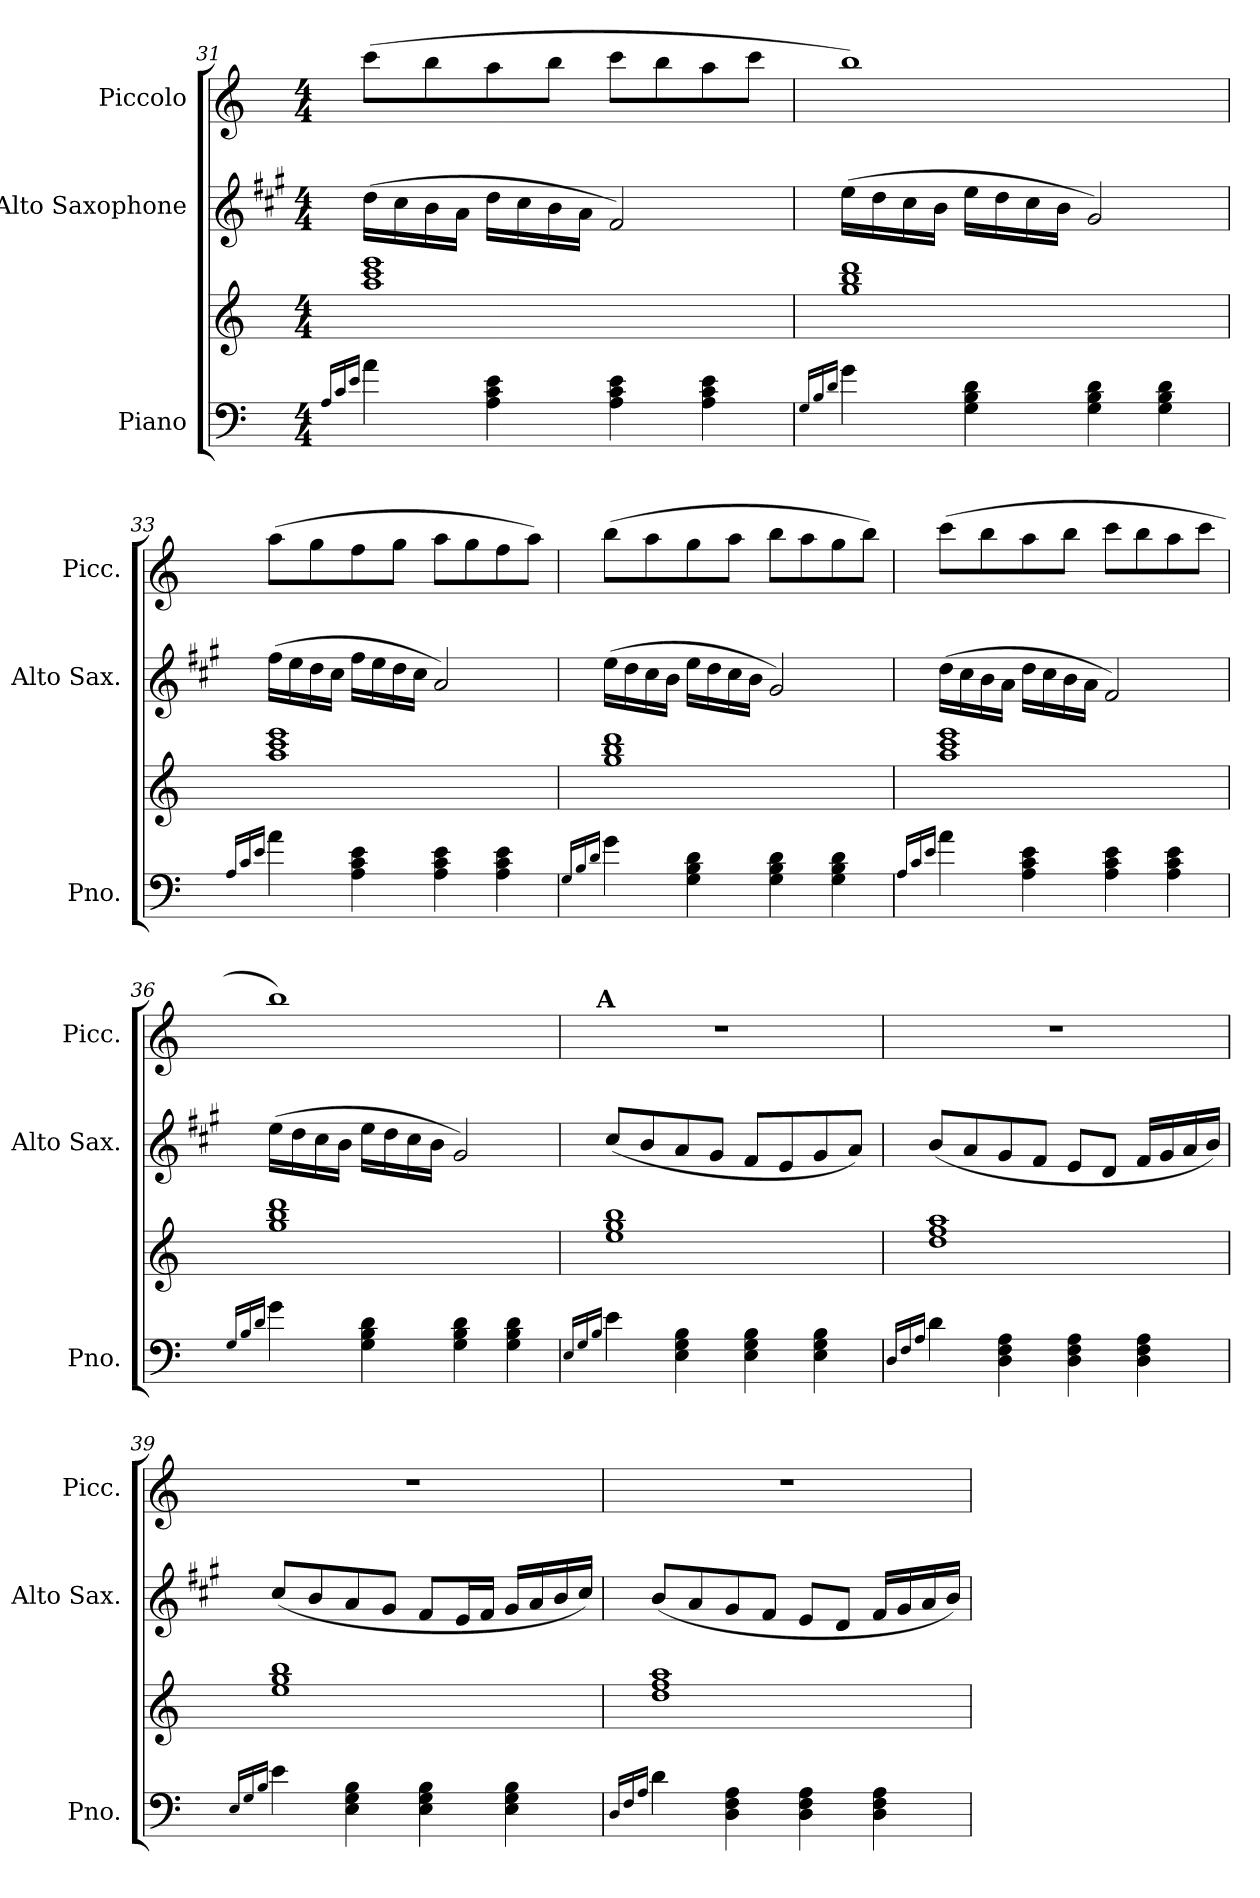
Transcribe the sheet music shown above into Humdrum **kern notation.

**kern	**kern	**kern	**kern
*part3	*part3	*part2	*part1
*staff4	*staff3	*staff2	*staff1
*I"Piano	*	*I"Alto Saxophone	*I"Piccolo
*I'Pno.	*	*I'Alto Sax.	*I'Picc.
*clefF4	*clefG2	*clefG2	*clefG2
*	*	*ITrd5c9	*ITrd-7c-12
*k[]	*k[]	*k[]	*k[]
*C:	*C:	*C:	*C:
*M4/4	*M4/4	*M4/4	*M4/4
=31	=31	=31	=31
16qAi/LL	.	.	.
16qci/	.	.	.
16qei/JJ	.	.	.
4ai\	1aai 1ccci 1eeei	(16fi\LL	(8cccci\L
.	.	16ei\	.
.	.	16di\	8bbbi\
.	.	16ci\JJ	.
4Ai\ 4ci 4ei	.	16fi\LL	8aaai\
.	.	16ei\	.
.	.	16di\	8bbbi\J
.	.	16ci\JJ	.
4Ai\ 4ci 4ei	.	2Ai/)	8cccci\L
.	.	.	8bbbi\
4Ai\ 4ci 4ei	.	.	8aaai\
.	.	.	8cccci\J
=32	=32	=32	=32
16qGi/LL	.	.	.
16qBi/	.	.	.
16qdi/JJ	.	.	.
4gi\	1ggi 1bbi 1dddi	(16gi\LL	1bbbi)
.	.	16fi\	.
.	.	16ei\	.
.	.	16di\JJ	.
4Gi\ 4Bi 4di	.	16gi\LL	.
.	.	16fi\	.
.	.	16ei\	.
.	.	16di\JJ	.
4Gi\ 4Bi 4di	.	2Bi/)	.
4Gi\ 4Bi 4di	.	.	.
!!LO:LB:g=z
=33	=33	=33	=33
16qAi/LL	.	.	.
16qci/	.	.	.
16qei/JJ	.	.	.
4ai\	1aai 1ccci 1eeei	(16ai\LL	(8aaai\L
.	.	16gi\	.
.	.	16fi\	8gggi\
.	.	16ei\JJ	.
4Ai\ 4ci 4ei	.	16ai\LL	8fffi\
.	.	16gi\	.
.	.	16fi\	8gggi\J
.	.	16ei\JJ	.
4Ai\ 4ci 4ei	.	2ci/)	8aaai\L
.	.	.	8gggi\
4Ai\ 4ci 4ei	.	.	8fffi\
.	.	.	8aaai\J)
=34	=34	=34	=34
16qGi/LL	.	.	.
16qBi/	.	.	.
16qdi/JJ	.	.	.
4gi\	1ggi 1bbi 1dddi	(16gi\LL	(8bbbi\L
.	.	16fi\	.
.	.	16ei\	8aaai\
.	.	16di\JJ	.
4Gi\ 4Bi 4di	.	16gi\LL	8gggi\
.	.	16fi\	.
.	.	16ei\	8aaai\J
.	.	16di\JJ	.
4Gi\ 4Bi 4di	.	2Bi/)	8bbbi\L
.	.	.	8aaai\
4Gi\ 4Bi 4di	.	.	8gggi\
.	.	.	8bbbi\J)
=35	=35	=35	=35
16qAi/LL	.	.	.
16qci/	.	.	.
16qei/JJ	.	.	.
4ai\	1aai 1ccci 1eeei	(16fi\LL	(8cccci\L
.	.	16ei\	.
.	.	16di\	8bbbi\
.	.	16ci\JJ	.
4Ai\ 4ci 4ei	.	16fi\LL	8aaai\
.	.	16ei\	.
.	.	16di\	8bbbi\J
.	.	16ci\JJ	.
4Ai\ 4ci 4ei	.	2Ai/)	8cccci\L
.	.	.	8bbbi\
4Ai\ 4ci 4ei	.	.	8aaai\
.	.	.	8cccci\J
=36	=36	=36	=36
16qGi/LL	.	.	.
16qBi/	.	.	.
16qdi/JJ	.	.	.
4gi\	1ggi 1bbi 1dddi	(16gi\LL	1bbbi)
.	.	16fi\	.
.	.	16ei\	.
.	.	16di\JJ	.
4Gi\ 4Bi 4di	.	16gi\LL	.
.	.	16fi\	.
.	.	16ei\	.
.	.	16di\JJ	.
4Gi\ 4Bi 4di	.	2Bi/)	.
4Gi\ 4Bi 4di	.	.	.
!!LO:LB:g=z
=37	=37	=37	=37
16qEi/LL	.	.	.
16qGi/	.	.	.
16qBi/JJ	.	.	.
!	!	!	!LO:TX:a:B:cj:t=A
4ei\	1eei 1ggi 1bbi	(8ei/L	1r
.	.	8di/	.
4Ei\ 4Gi 4Bi	.	8ci/	.
.	.	8Bi/J	.
4Ei\ 4Gi 4Bi	.	8Ai/L	.
.	.	8Gi/	.
4Ei\ 4Gi 4Bi	.	8Bi/	.
.	.	8ci/J)	.
=38	=38	=38	=38
16qDi/LL	.	.	.
16qFi/	.	.	.
16qAi/JJ	.	.	.
4di\	1ddi 1ffi 1aai	(8di/L	1r
.	.	8ci/	.
4Di\ 4Fi 4Ai	.	8Bi/	.
.	.	8Ai/J	.
4Di\ 4Fi 4Ai	.	8Gi/L	.
.	.	8Fi/J	.
4Di\ 4Fi 4Ai	.	16Ai/LL	.
.	.	16Bi/	.
.	.	16ci/	.
.	.	16di/JJ)	.
=39	=39	=39	=39
16qEi/LL	.	.	.
16qGi/	.	.	.
16qBi/JJ	.	.	.
4ei\	1eei 1ggi 1bbi	(8ei/L	1r
.	.	8di/	.
4Ei\ 4Gi 4Bi	.	8ci/	.
.	.	8Bi/J	.
4Ei\ 4Gi 4Bi	.	8Ai/L	.
.	.	16Gi/L	.
.	.	16Ai/JJ	.
4Ei\ 4Gi 4Bi	.	16Bi/LL	.
.	.	16ci/	.
.	.	16di/	.
.	.	16ei/JJ)	.
=40	=40	=40	=40
16qDi/LL	.	.	.
16qFi/	.	.	.
16qAi/JJ	.	.	.
4di\	1ddi 1ffi 1aai	(8di/L	1r
.	.	8ci/	.
4Di\ 4Fi 4Ai	.	8Bi/	.
.	.	8Ai/J	.
4Di\ 4Fi 4Ai	.	8Gi/L	.
.	.	8Fi/J	.
4Di\ 4Fi 4Ai	.	16Ai/LL	.
.	.	16Bi/	.
.	.	16ci/	.
.	.	16di/JJ)	.
=	=	=	=
*-	*-	*-	*-
